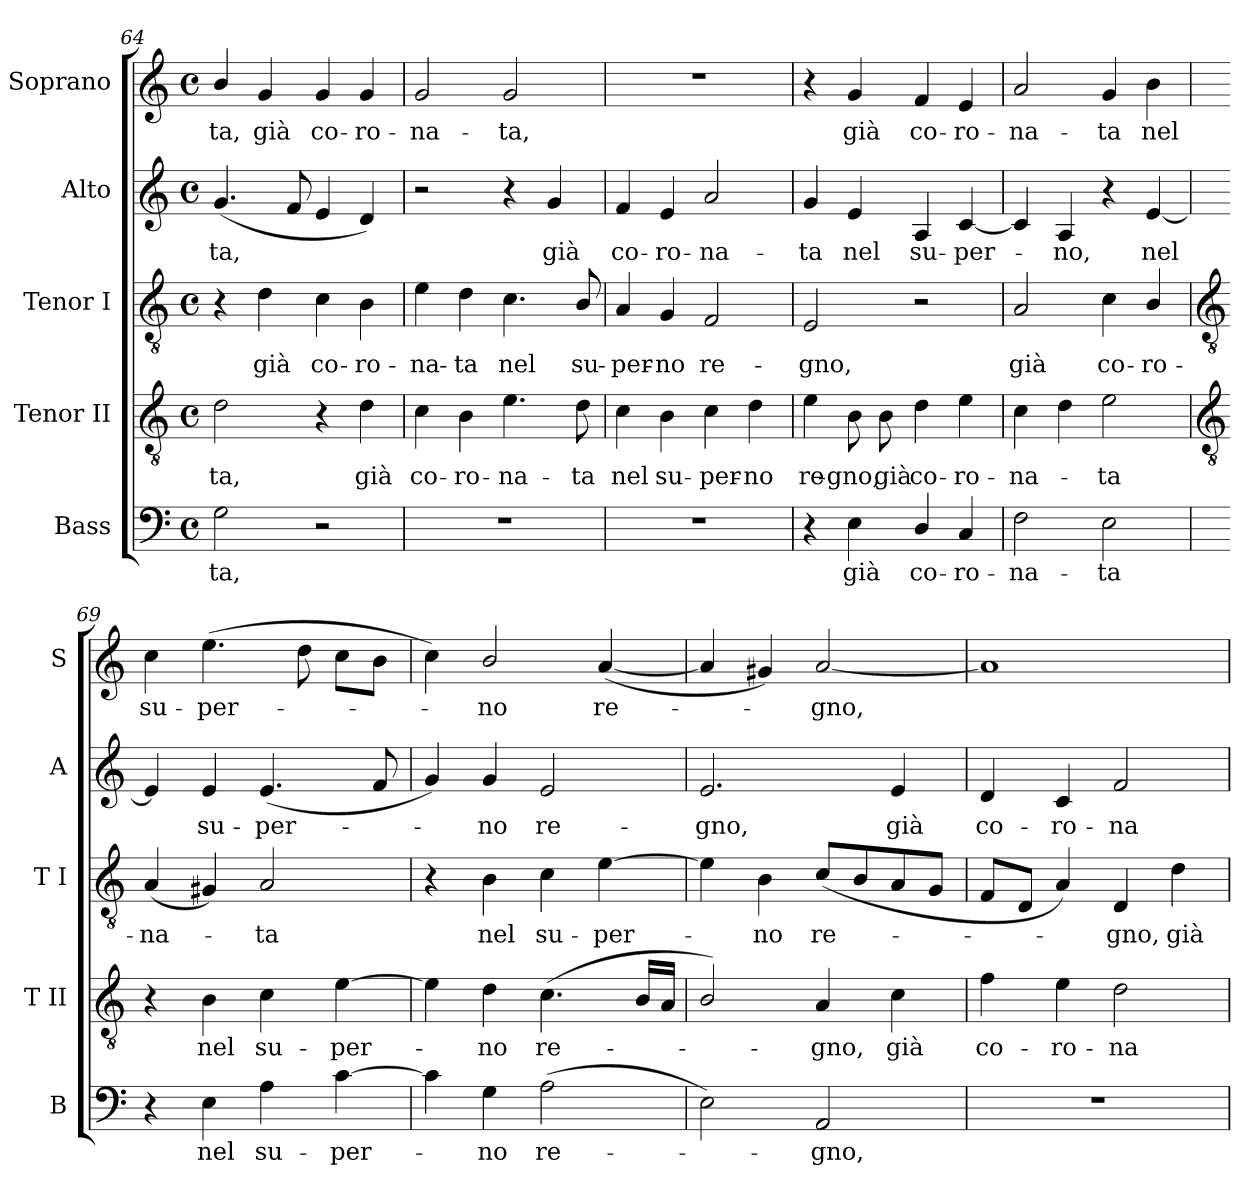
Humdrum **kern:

**kern	**text	**kern	**text	**kern	**text	**kern	**text	**kern	**text
*part5	*part5	*part4	*part4	*part3	*part3	*part2	*part2	*part1	*part1
*staff5	*staff5	*staff4	*staff4	*staff3	*staff3	*staff2	*staff2	*staff1	*staff1
*I"Bass	*	*I"Tenor II	*	*I"Tenor I	*	*I"Alto	*	*I"Soprano	*
*I'B	*	*I'T II	*	*I'T I	*	*I'A	*	*I'S	*
!!LO:LB:g=z
*clefF4	*	*clefGv2	*	*clefGv2	*	*clefG2	*	*clefG2	*
*k[]	*	*k[]	*	*k[]	*	*k[]	*	*k[]	*
*C:	*	*C:	*	*C:	*	*C:	*	*C:	*
*M4/4	*	*M4/4	*	*M4/4	*	*M4/4	*	*M4/4	*
*met(c)	*	*met(c)	*	*met(c)	*	*met(c)	*	*met(c)	*
=64	=64	=64	=64	=64	=64	=64	=64	=64	=64
!	!LO:LY:b	!	!LO:LY:b	!	!	!	!LO:LY:b	!	!LO:LY:b
2G	-ta,	2d	-ta,	4r	.	(<4.g	ta,	4b/	-ta,
!	!	!	!	!	!LO:LY:b	!	!	!	!LO:LY:b
.	.	.	.	4d	già	.	.	4g	già
.	.	.	.	.	.	8f	.	.	.
!	!	!	!	!	!LO:LY:b	!	!	!	!LO:LY:b
2r	.	4r	.	4c	co-	4e	.	4g	co-
!	!	!	!LO:LY:b	!	!LO:LY:b	!	!	!	!LO:LY:b
.	.	4d	già	4B	-ro-	4d)	.	4g	-ro-
=65	=65	=65	=65	=65	=65	=65	=65	=65	=65
!	!	!	!LO:LY:b	!	!LO:LY:b	!	!	!	!LO:LY:b
1r	.	4c	co-	4e	-na-	2r	.	2g	-na-
!	!	!	!LO:LY:b	!	!LO:LY:b	!	!	!	!
.	.	4B	-ro-	4d	-ta	.	.	.	.
!	!	!	!LO:LY:b	!	!LO:LY:b	!	!	!	!LO:LY:b
.	.	4.e	-na-	4.c	nel	4r	.	2g	-ta,
!	!	!	!	!	!	!	!LO:LY:b	!	!
.	.	.	.	.	.	4g	già	.	.
!	!	!	!LO:LY:b	!	!LO:LY:b	!	!	!	!
.	.	8d	-ta	8B/L	su-	.	.	.	.
=66	=66	=66	=66	=66	=66	=66	=66	=66	=66
!	!	!	!LO:LY:b	!	!LO:LY:b	!	!LO:LY:b	!	!
1r	.	4c	nel	4A	-per-	4f	co-	1r	.
!	!	!	!LO:LY:b	!	!LO:LY:b	!	!LO:LY:b	!	!
.	.	4B	su-	4G	-no	4e	-ro-	.	.
!	!	!	!LO:LY:b	!	!LO:LY:b	!	!LO:LY:b	!	!
.	.	4c	-per-	2F	re-	2a	-na-	.	.
!	!	!	!LO:LY:b	!	!	!	!	!	!
.	.	4d	-no	.	.	.	.	.	.
=67	=67	=67	=67	=67	=67	=67	=67	=67	=67
!	!	!	!LO:LY:b	!	!LO:LY:b	!	!LO:LY:b	!	!
4r	.	4e	re-	2E	-gno,	4g	-ta	4r	.
!	!LO:LY:b	!	!LO:LY:b	!	!	!	!LO:LY:b	!	!LO:LY:b
4E	già	8B	-gno,	.	.	4e	nel	4g	già
!	!	!	!LO:LY:b	!	!	!	!	!	!
.	.	8BL	già	.	.	.	.	.	.
!	!LO:LY:b	!	!LO:LY:b	!	!	!	!LO:LY:b	!	!LO:LY:b
4D/	co-	4d	co-	2r	.	4A	su-	4f	co-
!	!LO:LY:b	!	!LO:LY:b	!	!	!	!LO:LY:b	!	!LO:LY:b
4C	-ro-	4e	-ro-	.	.	[4c	-per-	4e	-ro-
=68	=68	=68	=68	=68	=68	=68	=68	=68	=68
!	!LO:LY:b	!	!LO:LY:b	!	!LO:LY:b	!	!	!	!LO:LY:b
2F	-na-	4c	-na-	2A	già	4c]	.	2a	-na-
!	!	!	!	!	!	!	!LO:LY:b	!	!
.	.	4d	.	.	.	4A	no,	.	.
!	!LO:LY:b	!	!LO:LY:b	!	!LO:LY:b	!	!	!	!LO:LY:b
2E	-ta	2e	-ta	4c	co-	4r	.	4g	-ta
!	!	!	!	!	!LO:LY:b	!	!LO:LY:b	!	!LO:LY:b
.	.	.	.	4B/	-ro-	[4e	nel	4b	nel
!!LO:LB:g=z
=69	=69	=69	=69	=69	=69	=69	=69	=69	=69
*	*	*clefGv2	*	*clefGv2	*	*	*	*	*
!	!	!	!	!	!LO:LY:b	!	!	!	!LO:LY:b
4r	.	4r	.	(<4A	-na-	4e]	.	4cc	su-
!	!LO:LY:b	!	!LO:LY:b	!	!	!	!LO:LY:b	!	!LO:LY:b
4E	nel	4B	nel	4G#X)	.	4e	su-	(>4.ee	-per-
!	!LO:LY:b	!	!LO:LY:b	!	!LO:LY:b	!	!LO:LY:b	!	!
4A	su-	4c	su-	2A	ta	(<4.e	-per-	.	.
.	.	.	.	.	.	.	.	8dd	.
!	!LO:LY:b	!	!LO:LY:b	!	!	!	!	!	!
[4c	-per-	[4e	-per-	.	.	.	.	8ccL	.
.	.	.	.	.	.	8f	.	8bJ	.
=70	=70	=70	=70	=70	=70	=70	=70	=70	=70
4c]	.	4e]	.	4r	.	4g)	.	4cc)	.
!	!LO:LY:b	!	!LO:LY:b	!	!LO:LY:b	!	!LO:LY:b	!	!LO:LY:b
4G	no	4d	no	4B	nel	4g	no	2b/	no
!	!LO:LY:b	!	!LO:LY:b	!	!LO:LY:b	!	!LO:LY:b	!	!
(>2A	re-	(<4.c	re-	4c	su-	2e	re-	.	.
!	!	!	!	!	!LO:LY:b	!	!	!	!LO:LY:b
.	.	.	.	[4e	-per-	.	.	(<[4a	re-
.	.	16BLL	.	.	.	.	.	.	.
.	.	16AJJ	.	.	.	.	.	.	.
=71	=71	=71	=71	=71	=71	=71	=71	=71	=71
!	!	!	!	!	!	!	!LO:LY:b	!	!
2E)	.	2B/)	.	4e]	.	2.e	-gno,	4a]	.
!	!	!	!	!	!LO:LY:b	!	!	!	!
.	.	.	.	4B	no	.	.	4g#X)	.
!	!LO:LY:b	!	!LO:LY:b	!	!LO:LY:b	!	!	!	!LO:LY:b
2AA	gno,	4A	gno,	(<8cL	re-	.	.	[2a	gno,
.	.	.	.	8B	.	.	.	.	.
!	!	!	!LO:LY:b	!	!	!	!LO:LY:b	!	!
.	.	4c	già	8A	.	4e	già	.	.
.	.	.	.	8GJ	.	.	.	.	.
=72	=72	=72	=72	=72	=72	=72	=72	=72	=72
!	!	!	!LO:LY:b	!	!	!	!LO:LY:b	!	!
1r	.	4f	co-	8FL	.	4d	co-	1a]	.
.	.	.	.	8DJ	.	.	.	.	.
!	!	!	!LO:LY:b	!	!	!	!LO:LY:b	!	!
.	.	4e	-ro-	4A)	.	4c	-ro-	.	.
!	!	!	!LO:LY:b	!	!LO:LY:b	!	!LO:LY:b	!	!
.	.	2d	-na-	4D	gno,	2f	-na-	.	.
!	!	!	!	!	!LO:LY:b	!	!	!	!
.	.	.	.	4d	già	.	.	.	.
=	=	=	=	=	=	=	=	=	=
*-	*-	*-	*-	*-	*-	*-	*-	*-	*-
